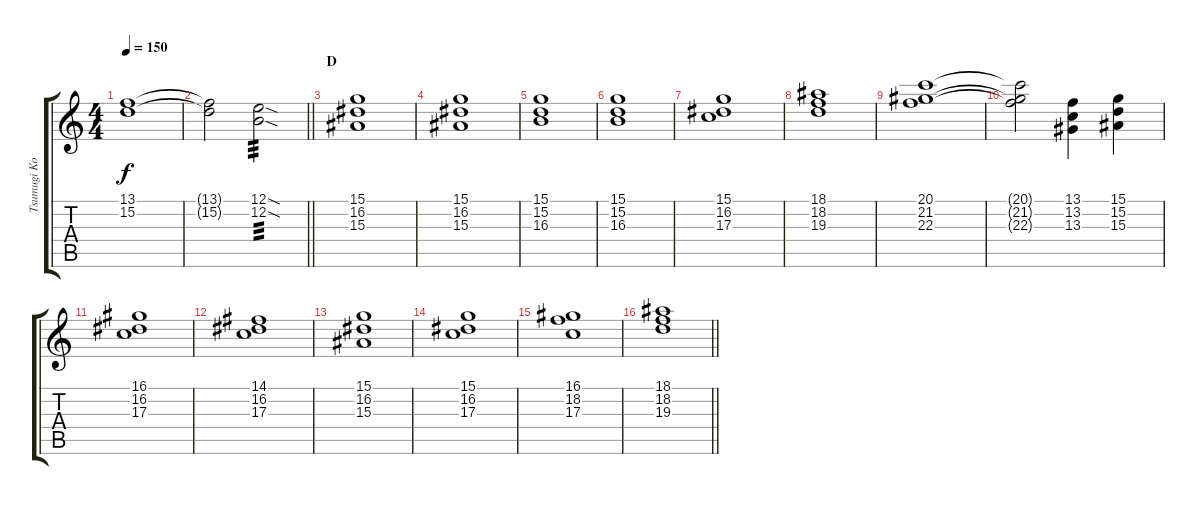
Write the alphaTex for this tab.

\track ("Tsumugi Kotobuki" "Tsumugi Ko") {instrument reedorgan}
\staff {score tabs}
\tuning (E4 B3 G3 D3 A2 E2) {hide}
\ts (4 4)
\tempo 150
\clef g2
\ks c
(13.1 15.2).1{dy f} |
\barLineRight lightlight
(13.1{t} 15.2{t}).2 (12.1{sod} 12.2{sod}).2{tp 3} |
\section ("" "D")
(15.1 16.2 15.3).1 |
(15.1 16.2 15.3).1 |
(15.1 15.2 16.3).1 |
(15.1 15.2 16.3).1 |
(15.1 16.2 17.3).1 |
(18.1 18.2 19.3).1 |
(20.1 21.2 22.3).1 |
(20.1{t} 21.2{t} 22.3{t}).2 (13.1 13.2 13.3).4 (15.1 15.2 15.3).4 |
(16.1 16.2 17.3).1 |
(14.1 16.2 17.3).1 |
(15.1 16.2 15.3).1 |
(15.1 16.2 17.3).1 |
(16.1 18.2 17.3).1 |
\barLineRight lightlight
(18.1 18.2 19.3).1
